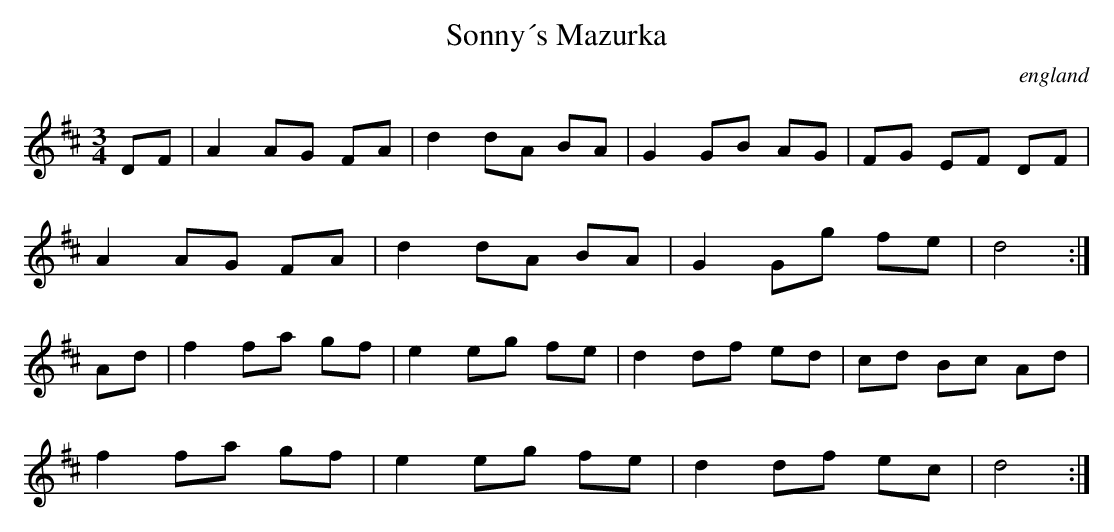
X:1
T:Sonny´s Mazurka
O:england
M:3/4
L:1/8
K:D
DF|A2 AG FA|d2 dA BA|G2 GB AG|FG EF DF|
A2 AG FA|d2 dA BA|G2 Gg fe|d4:|
Ad|f2fa gf|e2 eg fe|d2 df ed|cd Bc Ad|
f2 fa gf|e2 eg fe|d2 df ec|d4:|
